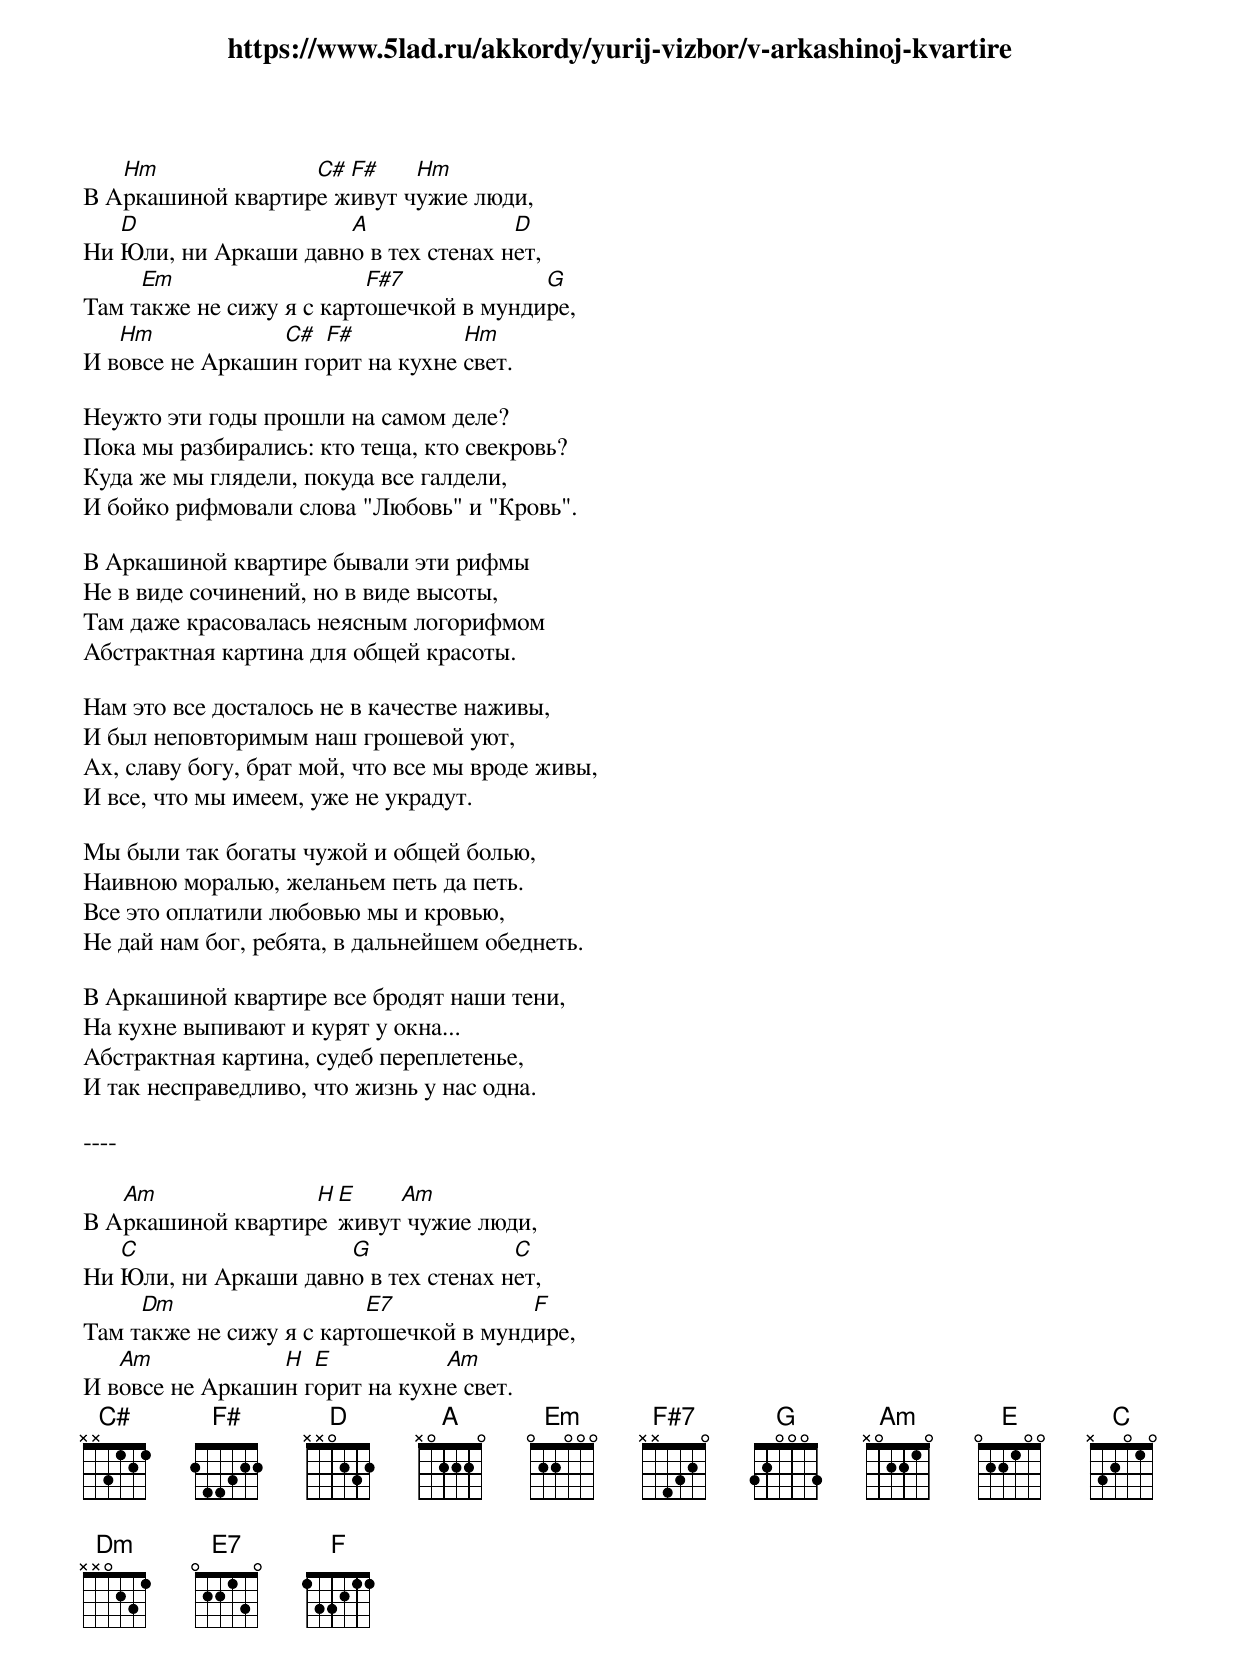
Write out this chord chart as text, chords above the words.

https://www.5lad.ru/akkordy/yurij-vizbor/v-arkashinoj-kvartire

   Hm              C# F#    Hm
В Аркашиной квартире живут чужие люди,
   D                  A               D
Ни Юли, ни Аркаши давно в тех стенах нет,
     Em                   F#7            G
Там также не сижу я с картошечкой в мундире,
   Hm            C#  F#           Hm
И вовсе не Аркашин горит на кухне свет.

Неужто эти годы прошли на самом деле?
Пока мы разбирались: кто теща, кто свекровь?
Куда же мы глядели, покуда все галдели,
И бойко рифмовали слова "Любовь" и "Кровь".

В Аркашиной квартире бывали эти рифмы
Не в виде сочинений, но в виде высоты,
Там даже красовалась неясным логорифмом
Абстрактная картина для общей красоты.

Нам это все досталось не в качестве наживы,
И был неповторимым наш грошевой уют,
Ах, славу богу, брат мой, что все мы вроде живы,
И все, что мы имеем, уже не украдут.

Мы были так богаты чужой и общей болью,
Наивною моралью, желаньем петь да петь.
Все это оплатили любовью мы и кровью,
Не дай нам бог, ребята, в дальнейшем обеднеть.

В Аркашиной квартире все бродят наши тени,
На кухне выпивают и курят у окна...
Абстрактная картина, судеб переплетенье,
И так несправедливо, что жизнь у нас одна.

----

   Am              H E    Am
В Аркашиной квартире живут чужие люди,
   C                  G               C
Ни Юли, ни Аркаши давно в тех стенах нет,
     Dm                   E7            F
Там также не сижу я с картошечкой в мундире,
   Am            H  E           Am
И вовсе не Аркашин горит на кухне свет.
